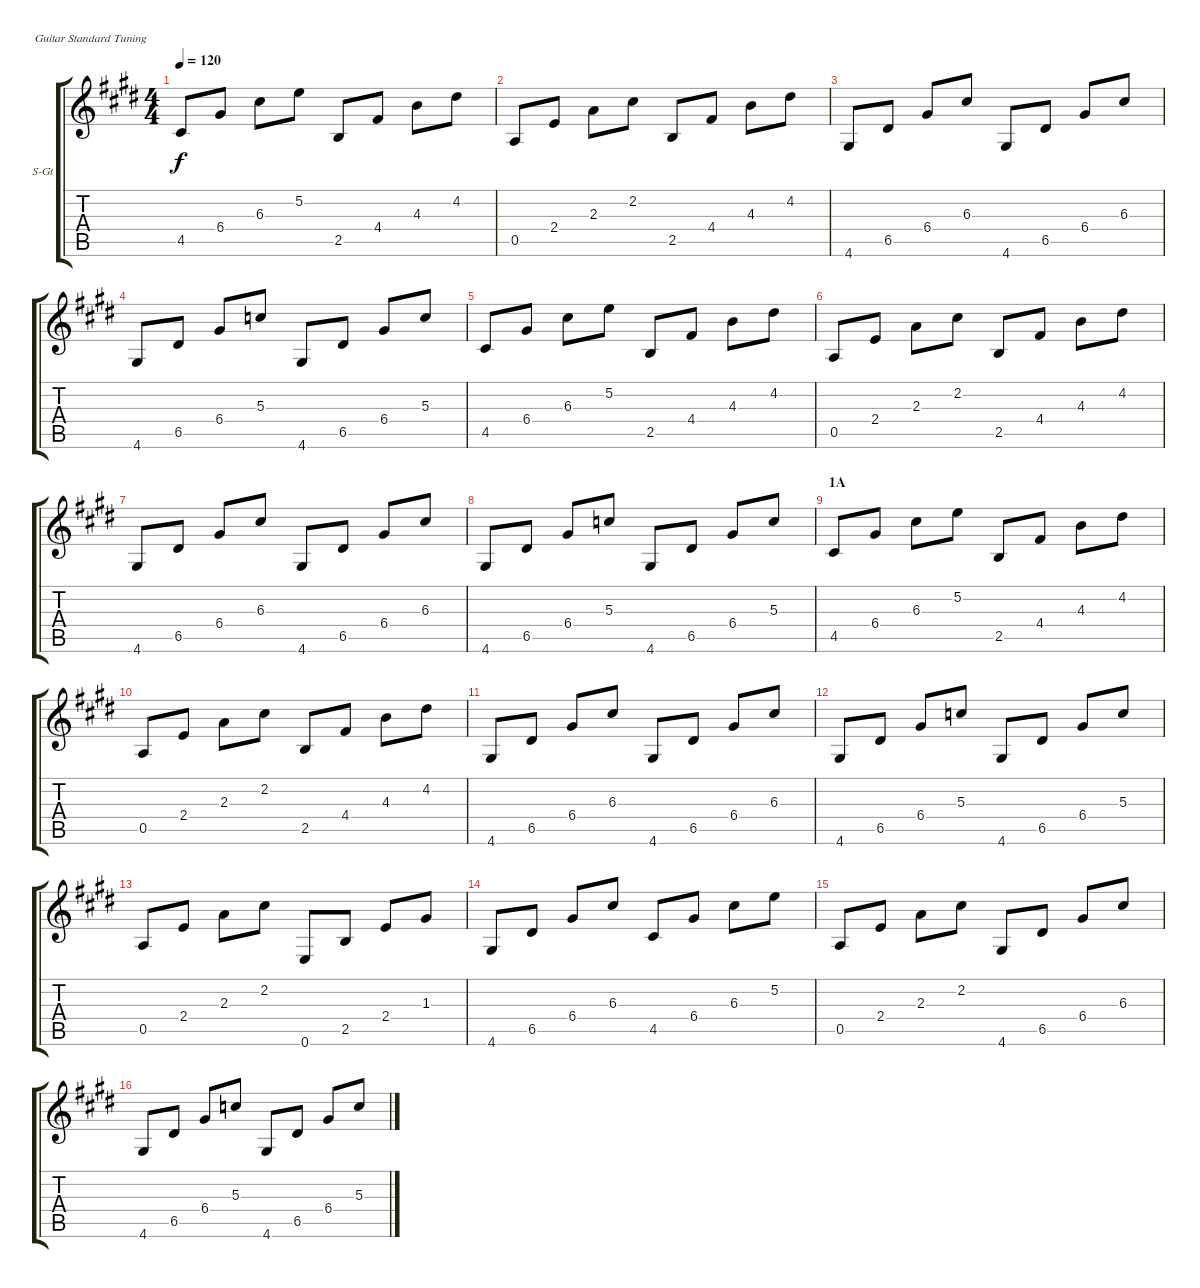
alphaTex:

\defaultSystemsLayout 4
\bracketExtendMode groupsimilarinstruments
\firstSystemTrackNameOrientation horizontal
\otherSystemsTrackNameOrientation horizontal
\track ("Steel Guitar" "S-Gt") {instrument acousticguitarsteel}
\staff {score tabs}
\tuning (E4 B3 G3 D3 A2 E2)
\ts (4 4)
\tempo 120
\clef g2
\ks c#minor
4.5.8{dy f} 6.4.8 6.3.8 5.2.8 2.5.8 4.4.8 4.3.8 4.2.8 |
0.5.8 2.4.8 2.3.8 2.2.8 2.5.8 4.4.8 4.3.8 4.2.8 |
4.6.8 6.5.8 6.4.8 6.3.8 4.6.8 6.5.8 6.4.8 6.3.8 |
4.6.8 6.5.8 6.4.8 5.3.8 4.6.8 6.5.8 6.4.8 5.3.8 |
4.5.8 6.4.8 6.3.8 5.2.8 2.5.8 4.4.8 4.3.8 4.2.8 |
0.5.8 2.4.8 2.3.8 2.2.8 2.5.8 4.4.8 4.3.8 4.2.8 |
4.6.8 6.5.8 6.4.8 6.3.8 4.6.8 6.5.8 6.4.8 6.3.8 |
4.6.8 6.5.8 6.4.8 5.3.8 4.6.8 6.5.8 6.4.8 5.3.8 |
\section ("" "1A")
4.5.8 6.4.8 6.3.8 5.2.8 2.5.8 4.4.8 4.3.8 4.2.8 |
0.5.8 2.4.8 2.3.8 2.2.8 2.5.8 4.4.8 4.3.8 4.2.8 |
4.6.8 6.5.8 6.4.8 6.3.8 4.6.8 6.5.8 6.4.8 6.3.8 |
4.6.8 6.5.8 6.4.8 5.3.8 4.6.8 6.5.8 6.4.8 5.3.8 |
0.5.8 2.4.8 2.3.8 2.2.8 0.6.8 2.5.8 2.4.8 1.3.8 |
4.6.8 6.5.8 6.4.8 6.3.8 4.5.8 6.4.8 6.3.8 5.2.8 |
0.5.8 2.4.8 2.3.8 2.2.8 4.6.8 6.5.8 6.4.8 6.3.8 |
4.6.8 6.5.8 6.4.8 5.3.8 4.6.8 6.5.8 6.4.8 5.3.8
